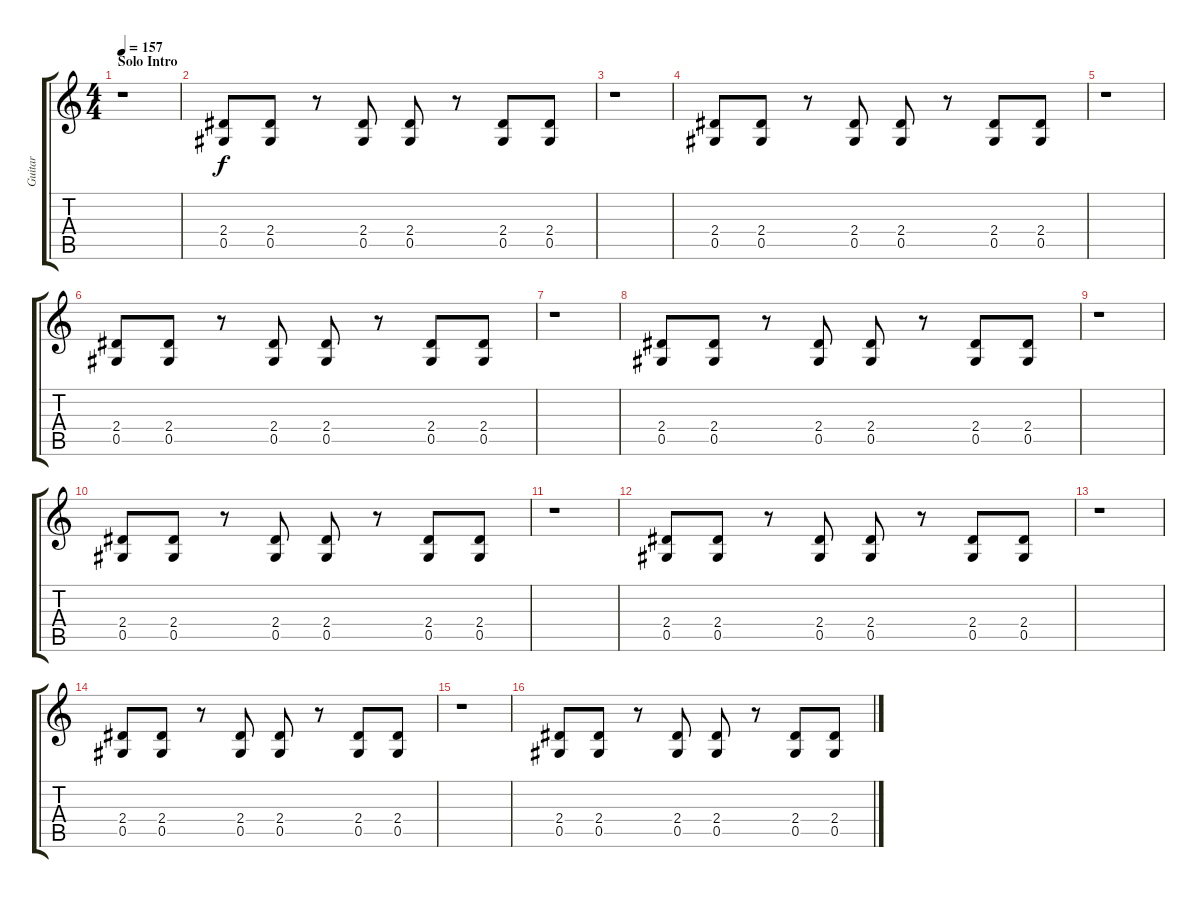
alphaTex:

\track ("Guitar" "Guitar") {instrument distortionguitar}
\staff {score tabs}
\tuning (Eb4 Bb3 Gb3 Db3 Ab2 Eb2) {hide}
\ts (4 4)
\section ("" "Solo Intro")
\tempo 157
\clef g2
\ks c
r.1{dy f instrument distortionguitar} |
(2.4 0.5).8 (2.4 0.5).8 r.8 (2.4 0.5).8 (2.4 0.5).8 r.8 (2.4 0.5).8 (2.4 0.5).8 |
r.1 |
(2.4 0.5).8 (2.4 0.5).8 r.8 (2.4 0.5).8 (2.4 0.5).8 r.8 (2.4 0.5).8 (2.4 0.5).8 |
r.1 |
(2.4 0.5).8 (2.4 0.5).8 r.8 (2.4 0.5).8 (2.4 0.5).8 r.8 (2.4 0.5).8 (2.4 0.5).8 |
r.1 |
(2.4 0.5).8 (2.4 0.5).8 r.8 (2.4 0.5).8 (2.4 0.5).8 r.8 (2.4 0.5).8 (2.4 0.5).8 |
r.1 |
(2.4 0.5).8 (2.4 0.5).8 r.8 (2.4 0.5).8 (2.4 0.5).8 r.8 (2.4 0.5).8 (2.4 0.5).8 |
r.1 |
(2.4 0.5).8 (2.4 0.5).8 r.8 (2.4 0.5).8 (2.4 0.5).8 r.8 (2.4 0.5).8 (2.4 0.5).8 |
r.1 |
(2.4 0.5).8 (2.4 0.5).8 r.8 (2.4 0.5).8 (2.4 0.5).8 r.8 (2.4 0.5).8 (2.4 0.5).8 |
r.1 |
(2.4 0.5).8 (2.4 0.5).8 r.8 (2.4 0.5).8 (2.4 0.5).8 r.8 (2.4 0.5).8 (2.4 0.5).8
